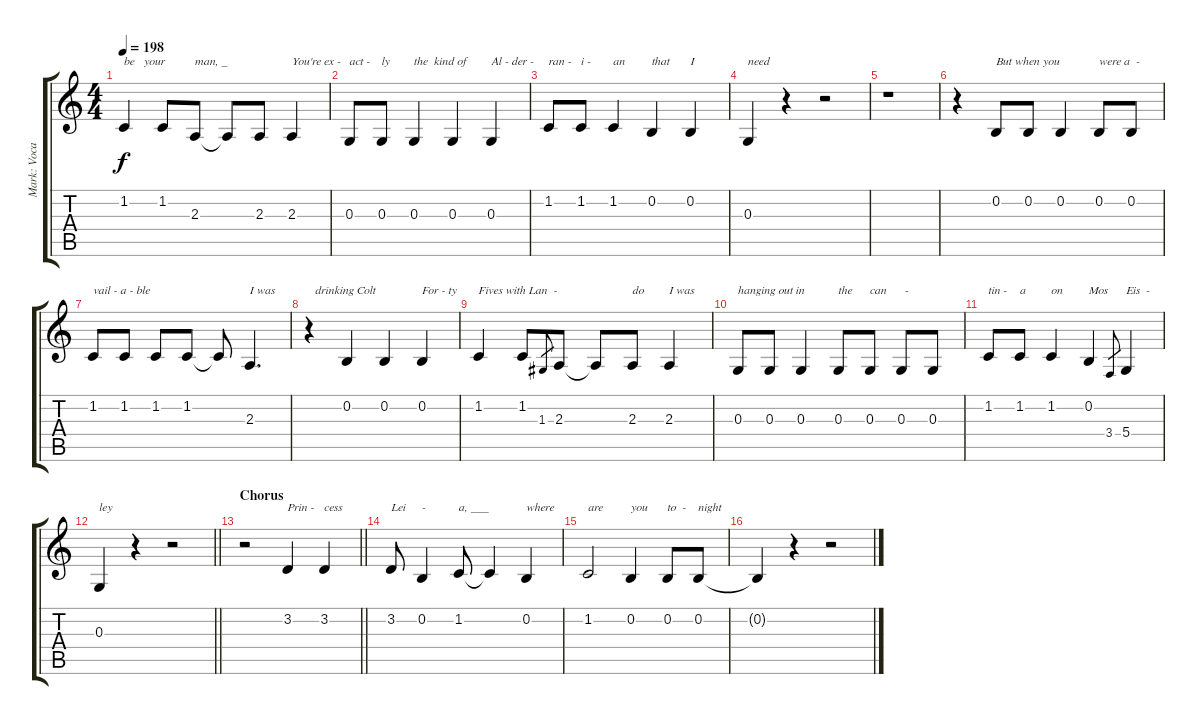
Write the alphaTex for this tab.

\track ("Mark: Vocals" "Mark: Voca") {instrument altosax}
\staff {score tabs}
\tuning (E4 B3 G3 D3 A2 E2) {hide}
\ts (4 4)
\tempo 198
\clef g2
\ks c
1.2.4{txt "be   your" dy f} 1.2.8 2.3.8{txt "man, _"} 2.3{t}.8 2.3.8 2.3.4{txt "You're ex - "} |
0.3.8{txt "act -"} 0.3.8{txt "ly"} 0.3.4{txt "the  kind of"} 0.3.4 0.3.4{txt "Al - der -"} |
1.2.8{txt "ran -"} 1.2.8{txt "i -"} 1.2.4{txt "an"} 0.2.4{txt "that"} 0.2.4{txt "I"} |
0.3.4{txt "need"} r.4 r.2 |
r.1 |
r.4 0.2.8{txt "But when you"} 0.2.8 0.2.4 0.2.8{txt "were a  -"} 0.2.8 |
1.2.8{txt "vail - a - ble"} 1.2.8 1.2.8 1.2.8 1.2{t}.8 2.3.4{d txt "I was"} |
r.4{txt "  drinking Colt "} 0.2.4 0.2.4 0.2.4{txt "For - ty"} |
1.2.4{txt "Fives with Lan  -  "} 1.2.8 1.3.8{gr} 2.3.8 2.3{t}.8 2.3.8{txt "do"} 2.3.4{txt "I was"} |
0.3.8{txt "hanging out in"} 0.3.8 0.3.4 0.3.8{txt "the"} 0.3.8{txt "can      -   "} 0.3.8 0.3.8 |
1.2.8{txt "tin -"} 1.2.8{txt "a"} 1.2.4{txt "on"} 0.2.4{txt "Mos"} 3.4.8{gr} 5.4.4{txt "Eis  -  "} |
\barLineRight lightlight
0.3.4{txt "ley"} r.4 r.2 |
\section ("" "Chorus")
\barLineRight lightlight
r.2 3.2.4{txt "Prin -"} 3.2.4{txt "cess"} |
3.2.8{txt "Lei "} 0.2.4{txt "-"} 1.2.8{txt "a, ___"} 1.2{t}.4 0.2.4{txt "where"} |
1.2.2{txt "are"} 0.2.4{txt "you"} 0.2.8{txt "to  - "} 0.2.8{txt "night"} |
0.2{t}.4 r.4 r.2
